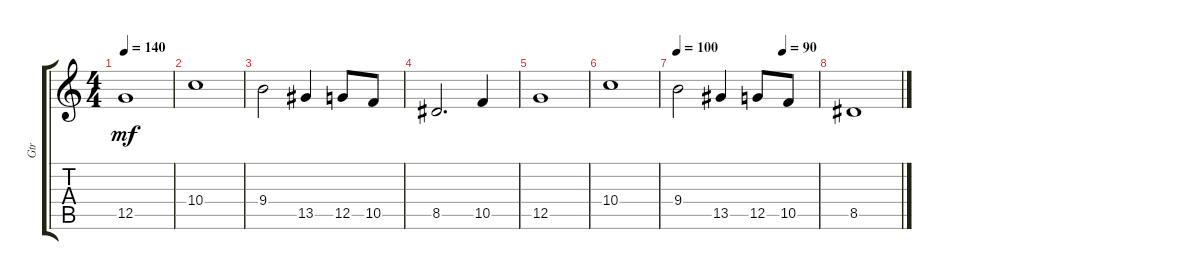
\track ("Gtr" "Gtr") {instrument distortionguitar}
\staff {score tabs}
\tuning (E4 B3 G3 D3 G2 C2) {hide}
\ts (4 4)
\tempo 140
\clef g2
\ks c
12.5.1{dy mf} |
10.4.1 |
9.4.2 13.5.4 12.5.8 10.5.8 |
8.5.2{d} 10.5.4 |
12.5.1 |
10.4.1 |
\tempo 100
\tempo (90 0.75)
9.4.2 13.5.4 12.5.8 10.5.8 |
8.5.1
